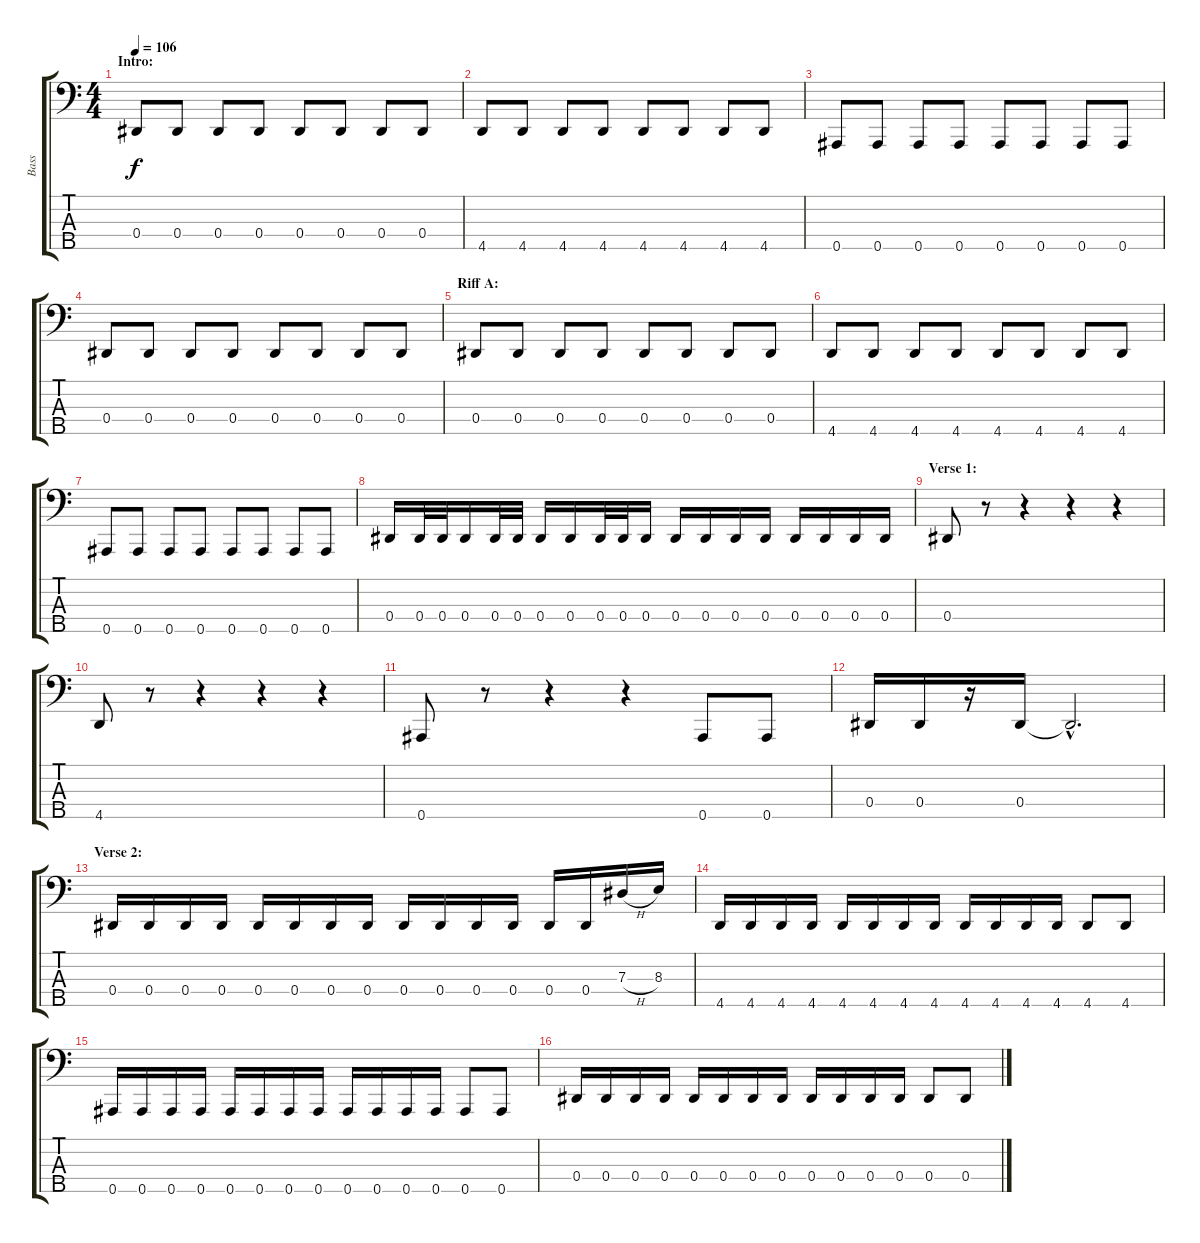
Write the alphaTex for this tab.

\track ("Bass" "Bass") {instrument slapbass2}
\staff {score tabs}
\tuning (Gb2 Db2 Ab1 Eb1 Bb0) {hide}
\ts (4 4)
\section ("" "Intro:")
\tempo 106
\clef f4
\ks c
0.4.8{dy f instrument slapbass2} 0.4.8 0.4.8 0.4.8 0.4.8 0.4.8 0.4.8 0.4.8 |
4.5.8 4.5.8 4.5.8 4.5.8 4.5.8 4.5.8 4.5.8 4.5.8 |
0.5.8 0.5.8 0.5.8 0.5.8 0.5.8 0.5.8 0.5.8 0.5.8 |
0.4.8 0.4.8 0.4.8 0.4.8 0.4.8 0.4.8 0.4.8 0.4.8 |
\section ("" "Riff A:")
0.4.8 0.4.8 0.4.8 0.4.8 0.4.8 0.4.8 0.4.8 0.4.8 |
4.5.8 4.5.8 4.5.8 4.5.8 4.5.8 4.5.8 4.5.8 4.5.8 |
0.5.8 0.5.8 0.5.8 0.5.8 0.5.8 0.5.8 0.5.8 0.5.8 |
0.4.16 0.4.32 0.4.32 0.4.16 0.4.32 0.4.32 0.4.16 0.4.16 0.4.32 0.4.32 0.4.16 0.4.16 0.4.16 0.4.16 0.4.16 0.4.16 0.4.16 0.4.16 0.4.16 |
\section ("" "Verse 1:")
0.4.8 r.8 r.4 r.4 r.4 |
4.5.8 r.8 r.4 r.4 r.4 |
0.5.8 r.8 r.4 r.4 0.5.8 0.5.8 |
0.4.16 0.4.16 r.16 0.4.16 0.4{hac t}.2{d} |
\section ("" "Verse 2:")
0.4.16 0.4.16 0.4.16 0.4.16 0.4.16 0.4.16 0.4.16 0.4.16 0.4.16 0.4.16 0.4.16 0.4.16 0.4.16 0.4.16 7.3{h}.16 8.3.16 |
4.5.16 4.5.16 4.5.16 4.5.16 4.5.16 4.5.16 4.5.16 4.5.16 4.5.16 4.5.16 4.5.16 4.5.16 4.5.8 4.5.8 |
0.5.16 0.5.16 0.5.16 0.5.16 0.5.16 0.5.16 0.5.16 0.5.16 0.5.16 0.5.16 0.5.16 0.5.16 0.5.8 0.5.8 |
0.4.16 0.4.16 0.4.16 0.4.16 0.4.16 0.4.16 0.4.16 0.4.16 0.4.16 0.4.16 0.4.16 0.4.16 0.4.8 0.4.8
